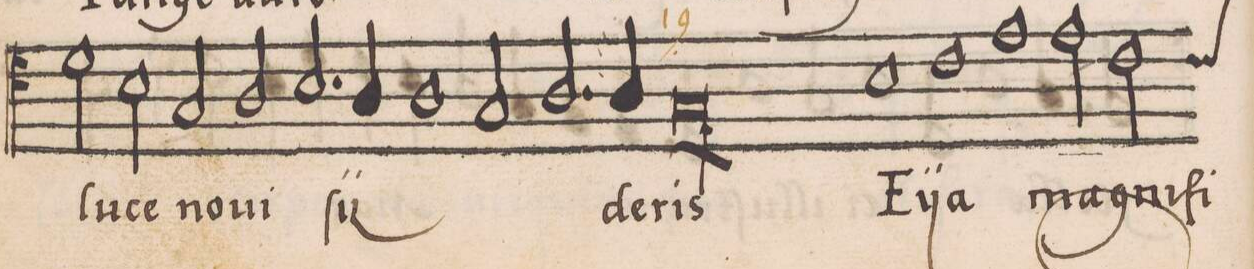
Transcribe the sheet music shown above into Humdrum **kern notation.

**kern	**text
*I"ALTVS	*
*clefC4	*
*k[]	*
*met(C)	*
*M2/1	*
2d\	lu-
2B\	-ce
2G/	no-
=75-	=75-
2A/	-ui
2.B/	ſij-
4A/	.
1A\	.
=76-	=76-
2G/	.
2.A/	.
4A/	-de-
=77-	=77-
0Gl\	-ris
=78-	=78-
1B	E-
1c	-ija
=79-	=79-
1e	ma-
2e\	-gni-
2c\	-fi-
*custos:c	*
=80-	=80-
*-	*-
